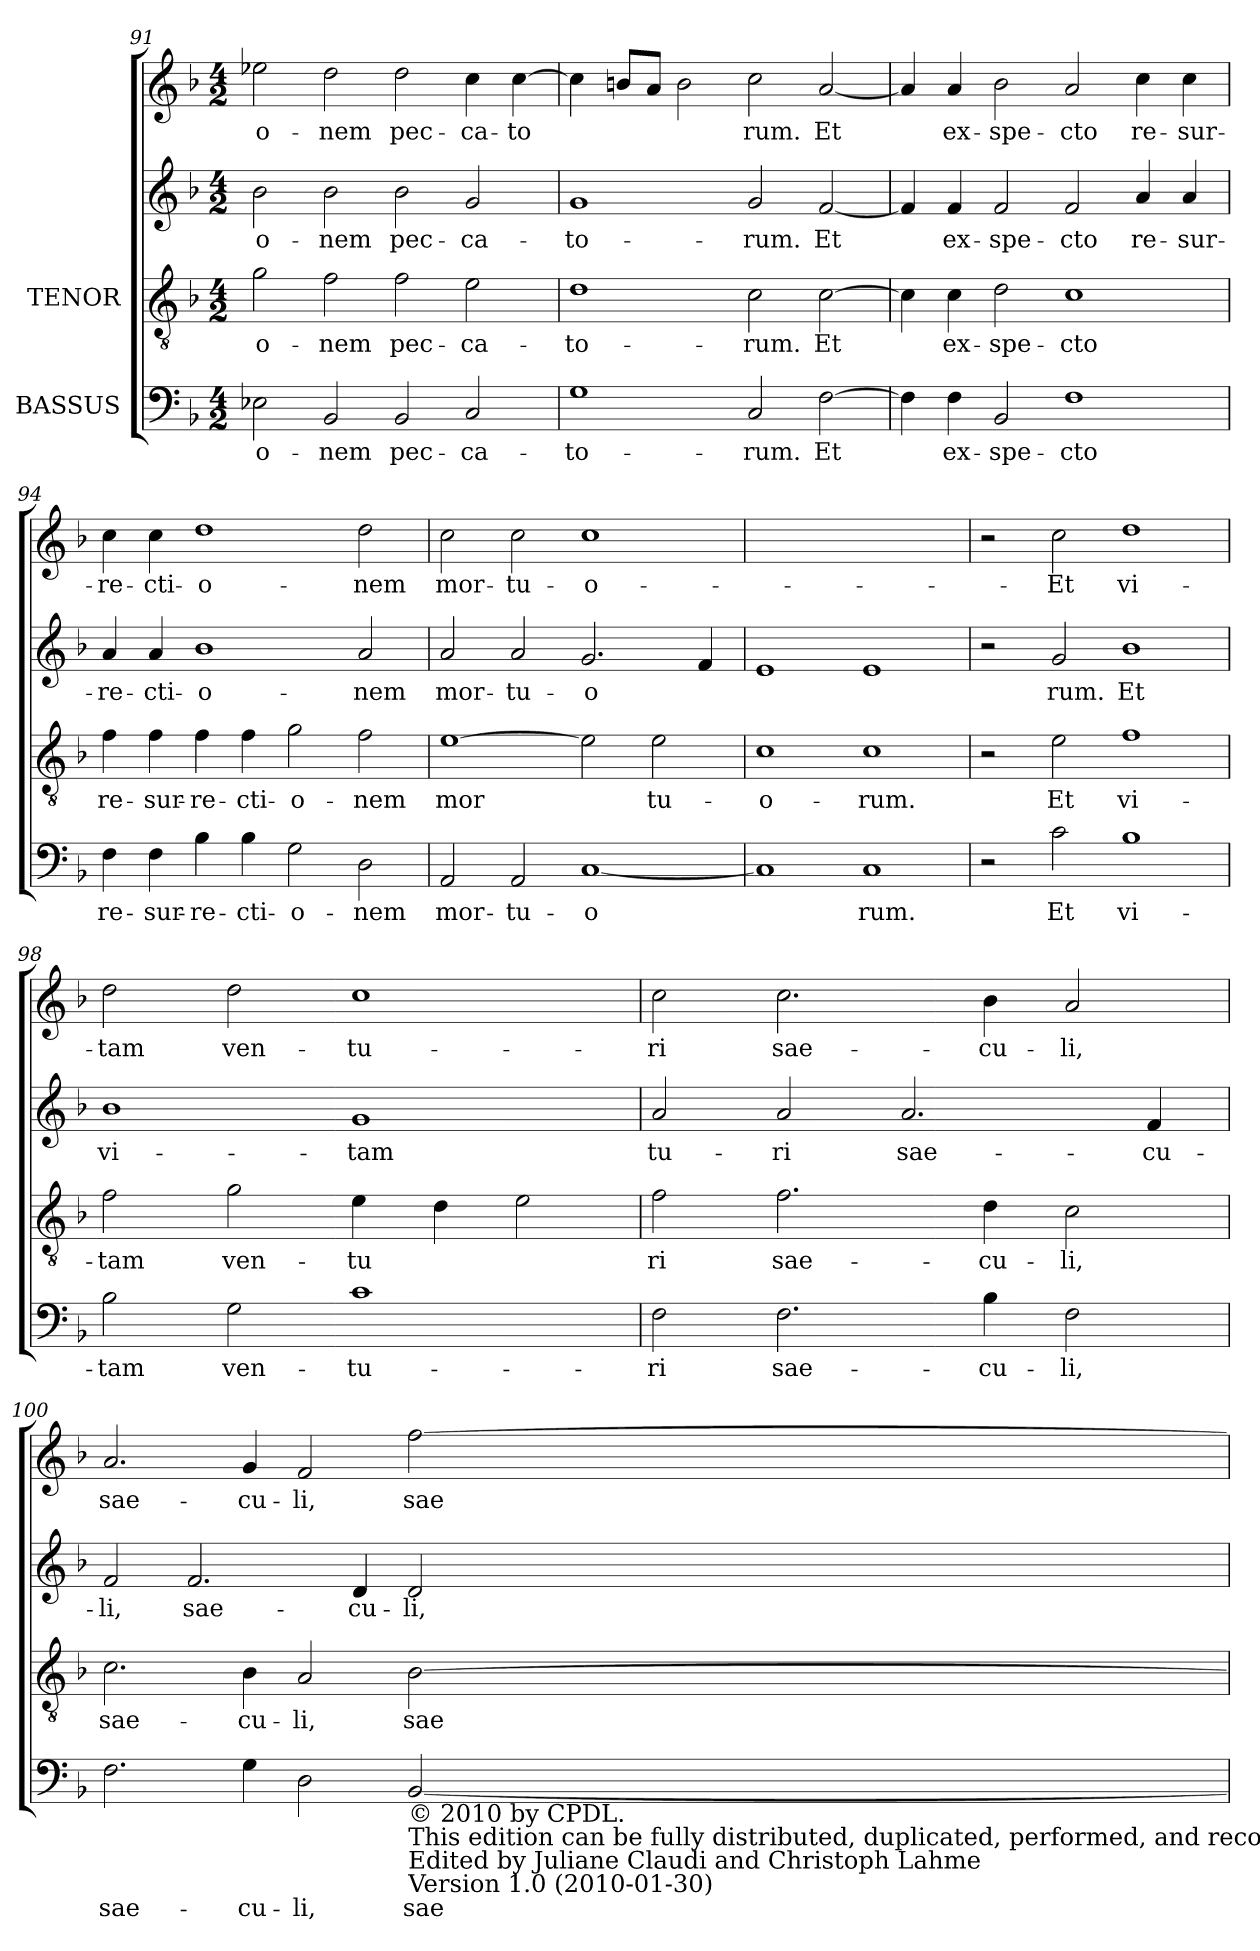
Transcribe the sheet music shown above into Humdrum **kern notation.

**kern	**text	**kern	**text	**kern	**text	**kern	**text
*part4	*part4	*part3	*part3	*part2	*part2	*part1	*part1
*staff4	*staff4	*staff3	*staff3	*staff2	*staff2	*staff1	*staff1
*I"BASSUS	*	*I"TENOR	*	*	*	*	*
*clefF4	*	*clefGv2	*	*clefG2	*	*clefG2	*
*k[b-]	*	*k[b-]	*	*k[b-]	*	*k[b-]	*
*F:	*	*F:	*	*F:	*	*F:	*
*M4/2	*	*M4/2	*	*M4/2	*	*M4/2	*
=91	=91	=91	=91	=91	=91	=91	=91
!	!LO:LY:b	!	!LO:LY:b	!	!LO:LY:b	!	!LO:LY:b
2E-X\	-o-	2g\	-o-	2b-\	-o-	2ee-X\	-o-
!	!LO:LY:b	!	!LO:LY:b	!	!LO:LY:b	!	!LO:LY:b
2BB-/	-nem	2f\	-nem	2b-\	-nem	2dd\	-nem
!	!LO:LY:b	!	!LO:LY:b	!	!LO:LY:b	!	!LO:LY:b
2BB-/	pec-	2f\	pec-	2b-\	pec-	2dd\	pec-
!	!LO:LY:b	!	!LO:LY:b	!	!LO:LY:b	!	!LO:LY:b
2C/	-ca-	2e\	-ca-	2g/	-ca-	4cc\	-ca-
!	!	!	!	!	!	!	!LO:LY:b
.	.	.	.	.	.	[4cc\	-to
=92	=92	=92	=92	=92	=92	=92	=92
!	!LO:LY:b	!	!LO:LY:b	!	!LO:LY:b	!	!
1G	-to-	1d	-to-	1g	-to-	4cc\]	.
.	.	.	.	.	.	8bn/L	.
.	.	.	.	.	.	8a/J	.
.	.	.	.	.	.	2b\	.
!	!LO:LY:b	!	!LO:LY:b	!	!LO:LY:b	!	!LO:LY:b
2C/	-rum.	2c\	-rum.	2g/	-rum.	2cc\	rum.
!	!LO:LY:b	!	!LO:LY:b	!	!LO:LY:b	!	!LO:LY:b
[2F\	Et	[2c\	Et	[2f/	Et	[2a/	Et
=93	=93	=93	=93	=93	=93	=93	=93
4F\]	.	4c\]	.	4f/]	.	4a/]	.
!	!LO:LY:b	!	!LO:LY:b	!	!LO:LY:b	!	!LO:LY:b
4F\	ex-	4c\	ex-	4f/	ex-	4a/	ex-
!	!LO:LY:b	!	!LO:LY:b	!	!LO:LY:b	!	!LO:LY:b
2BB-/	-spe-	2d\	-spe-	2f/	-spe-	2b-\	-spe-
!	!LO:LY:b	!	!LO:LY:b	!	!LO:LY:b	!	!LO:LY:b
1F	-cto	1c	-cto	2f/	-cto	2a/	-cto
!	!	!	!	!	!LO:LY:b	!	!LO:LY:b
.	.	.	.	4a/	re-	4cc\	re-
!	!	!	!	!	!LO:LY:b	!	!LO:LY:b
.	.	.	.	4a/	-sur-	4cc\	-sur-
!!LO:LB:g=z
=94	=94	=94	=94	=94	=94	=94	=94
!	!LO:LY:b	!	!LO:LY:b	!	!LO:LY:b	!	!LO:LY:b
4F\	re-	4f\	re-	4a/	-re-	4cc\	-re-
!	!LO:LY:b	!	!LO:LY:b	!	!LO:LY:b	!	!LO:LY:b
4F\	-sur-	4f\	-sur-	4a/	-cti-	4cc\	-cti-
!	!LO:LY:b	!	!LO:LY:b	!	!LO:LY:b	!	!LO:LY:b
4B-\	-re-	4f\	-re-	1b-	-o-	1dd	-o-
!	!LO:LY:b	!	!LO:LY:b	!	!	!	!
4B-\	-cti-	4f\	-cti-	.	.	.	.
!	!LO:LY:b	!	!LO:LY:b	!	!	!	!
2G\	-o-	2g\	-o-	.	.	.	.
!	!LO:LY:b	!	!LO:LY:b	!	!LO:LY:b	!	!LO:LY:b
2D\	-nem	2f\	-nem	2a/	-nem	2dd\	-nem
=95	=95	=95	=95	=95	=95	=95	=95
!	!LO:LY:b	!	!LO:LY:b	!	!LO:LY:b	!	!LO:LY:b
2AA/	mor-	[1e	mor	2a/	mor-	2cc\	mor-
!	!LO:LY:b	!	!	!	!LO:LY:b	!	!LO:LY:b
2AA/	-tu-	.	.	2a/	-tu-	2cc\	-tu-
!	!LO:LY:b	!	!	!	!LO:LY:b	!	!LO:LY:b
[1C	-o	2e\]	.	2.g/	-o	1cc	-o-
!	!	!	!LO:LY:b	!	!	!	!
.	.	2e\	tu-	.	.	.	.
.	.	.	.	4f/	.	.	.
=96	=96	=96	=96	=96	=96	=96	=96
!	!	!	!LO:LY:b	!	!	!	!LO:LY:b
1C]	.	1c	-o-	1e	.	[1gyy	-rum.
!	!LO:LY:b	!	!LO:LY:b	!	!	!	!
1C	rum.	1c	-rum.	1e	.	1gyy]	.
=97	=97	=97	=97	=97	=97	=97	=97
2r	.	2r	.	2r	.	2r	.
!	!LO:LY:b	!	!LO:LY:b	!	!LO:LY:b	!	!LO:LY:b
2c\	Et	2e\	Et	2g/	rum.	2cc\	Et
!	!LO:LY:b	!	!LO:LY:b	!	!LO:LY:b	!	!LO:LY:b
1B-	vi-	1f	vi-	1b-	Et	1dd	vi-
=98	=98	=98	=98	=98	=98	=98	=98
!	!LO:LY:b	!	!LO:LY:b	!	!LO:LY:b	!	!LO:LY:b
2B-\	-tam	2f\	-tam	1b-	vi-	2dd\	-tam
!	!LO:LY:b	!	!LO:LY:b	!	!	!	!LO:LY:b
2G\	ven-	2g\	ven-	.	.	2dd\	ven-
!	!LO:LY:b	!	!LO:LY:b	!	!LO:LY:b	!	!LO:LY:b
1c	-tu-	4e\	-tu	1g	-tam	1cc	-tu-
.	.	4d\	.	.	.	.	.
.	.	2e\	.	.	.	.	.
!!LO:LB:g=z
=99	=99	=99	=99	=99	=99	=99	=99
!	!LO:LY:b	!	!LO:LY:b	!	!LO:LY:b	!	!LO:LY:b
2F\	-ri	2f\	ri	2a/	tu-	2cc\	-ri
!	!LO:LY:b	!	!LO:LY:b	!	!LO:LY:b	!	!LO:LY:b
2.F\	sae-	2.f\	sae-	2a/	-ri	2.cc\	sae-
!	!	!	!	!	!LO:LY:b	!	!
.	.	.	.	2.a/	sae-	.	.
!	!LO:LY:b	!	!LO:LY:b	!	!	!	!LO:LY:b
4B-\	-cu-	4d\	-cu-	.	.	4b-\	-cu-
!	!LO:LY:b	!	!LO:LY:b	!	!	!	!LO:LY:b
2F\	-li,	2c\	-li,	.	.	2a/	-li,
!	!	!	!	!	!LO:LY:b	!	!
.	.	.	.	4f/	-cu-	.	.
=100	=100	=100	=100	=100	=100	=100	=100
!	!LO:LY:b	!	!LO:LY:b	!	!LO:LY:b	!	!LO:LY:b
2.F\	sae-	2.c\	sae-	2f/	-li,	2.a/	sae-
!	!	!	!	!	!LO:LY:b	!	!
.	.	.	.	2.f/	sae-	.	.
!	!LO:LY:b	!	!LO:LY:b	!	!	!	!LO:LY:b
4G\	-cu-	4B-\	-cu-	.	.	4g/	-cu-
!	!LO:LY:b	!	!LO:LY:b	!	!	!	!LO:LY:b
2D\	-li,	2A/	-li,	.	.	2f/	-li,
!	!	!	!	!	!LO:LY:b	!	!
.	.	.	.	4d/	-cu-	.	.
!LO:TX:b:t=© 2010 by CPDL.\nThis edition can be fully distributed, duplicated, performed, and recorded.\nEdited by Juliane Claudi and Christoph Lahme\nVersion 1.0 (2010-01-30)	!	!	!	!	!	!	!
!	!LO:LY:b	!	!LO:LY:b	!	!LO:LY:b	!	!LO:LY:b
[2BB-/	sae	[2B-\	sae	2d/	-li,	[2ff\	sae
=	=	=	=	=	=	=	=
*-	*-	*-	*-	*-	*-	*-	*-
